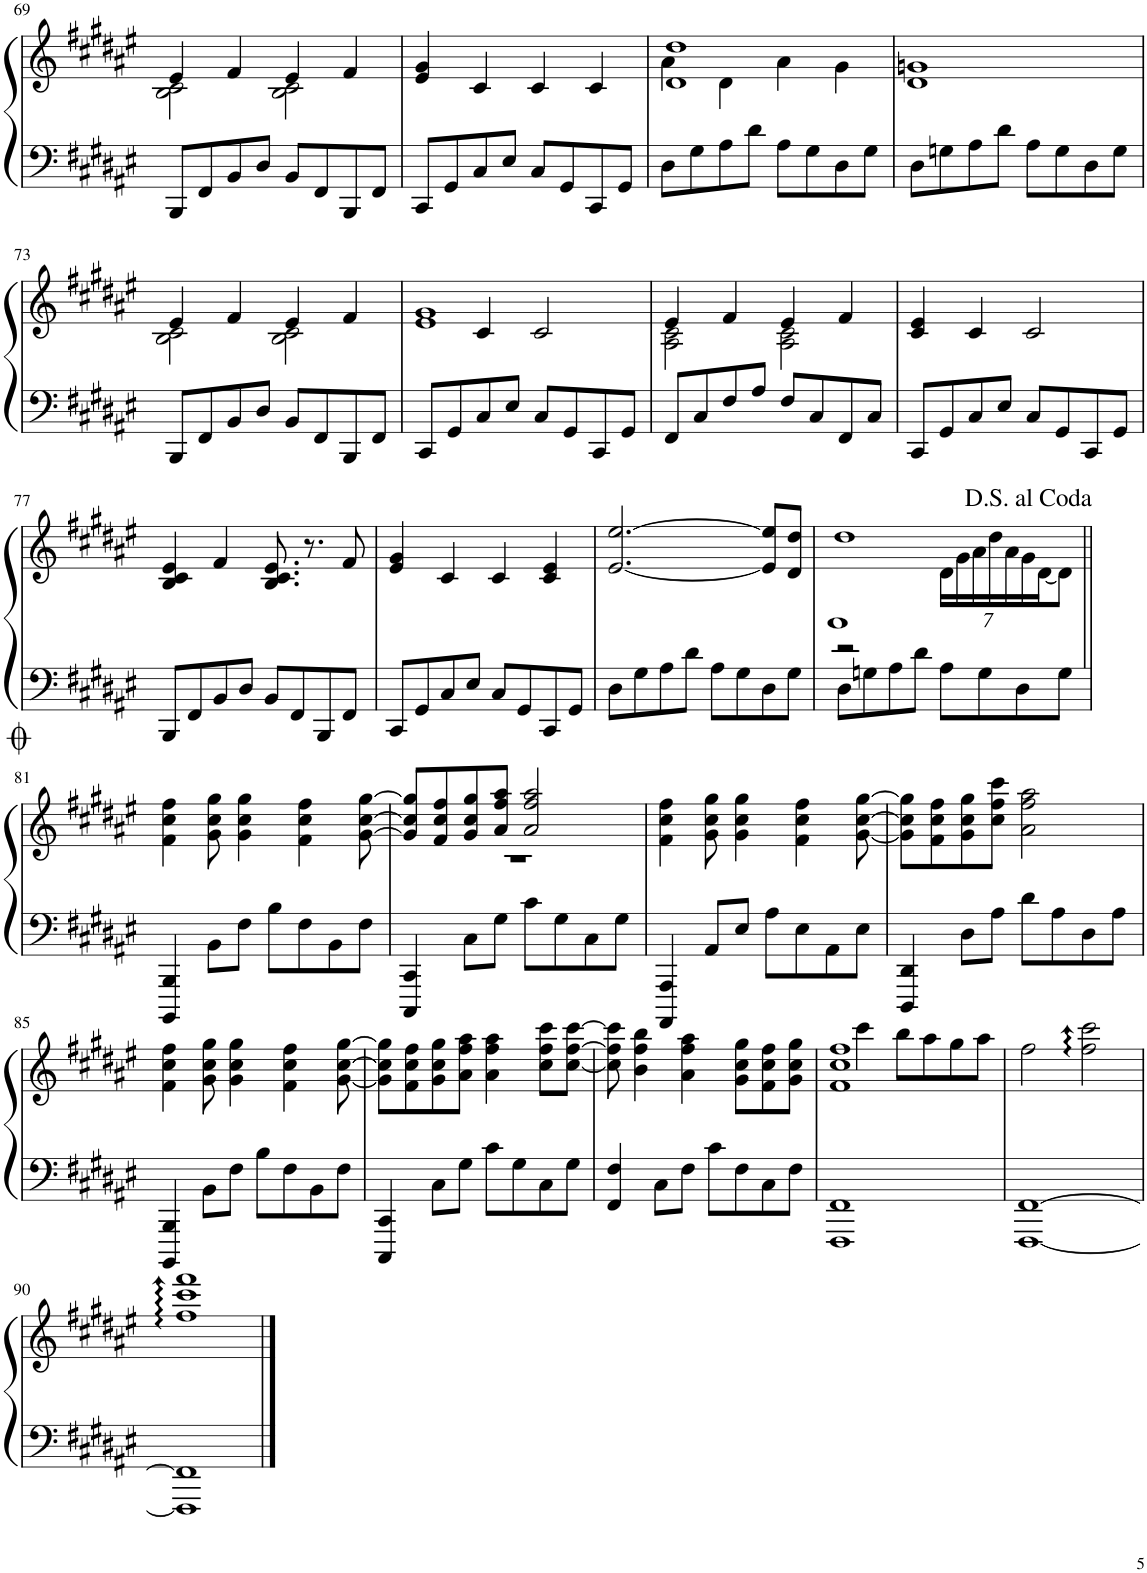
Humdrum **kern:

**kern	**kern
*part1	*part1
*staff2	*staff1
*I"Piano	*
*I'Pno.	*
!!LO:PB:g=z
*clefF4	*clefG2
*k[f#c#g#d#a#e#]	*k[f#c#g#d#a#e#]
*M4/4	*M4/4
=69	=69
*	*^
8BBB/L	4e#/	2B\ 2c#\
8FF#/	.	.
8BB/	4f#/	.
8D#/J	.	.
8BB/L	4e#/	2B\ 2c#\
8FF#/	.	.
8BBB/	4f#/	.
8FF#/J	.	.
*	*v	*v
=70	=70
8CC#/L	4e#/ 4g#/
8GG#/	.
8C#/	4c#/
8E#/J	.
8C#/L	4c#/
8GG#/	.
8CC#/	4c#/
8GG#/J	.
=71	=71
*	*^
8D#\L	1d# 1dd#	4a#\
8G#\	.	.
8A#\	.	4d#\
8d#\J	.	.
8A#\L	.	4a#\
8G#\	.	.
8D#\	.	4g#\
8G#\J	.	.
*	*v	*v
=72	=72
8D#\L	1d# 1gn
8Gn\	.
8A#\	.
8d#\J	.
8A#\L	.
8G\	.
8D#\	.
8G\J	.
!!LO:LB:g=z
=73	=73
*	*^
8BBB/L	4e#/	2B\ 2c#\
8FF#/	.	.
8BB/	4f#/	.
8D#/J	.	.
8BB/L	4e#/	2B\ 2c#\
8FF#/	.	.
8BBB/	4f#/	.
8FF#/J	.	.
=74	=74	=74
8CC#/L	4ryy	1e# 1g#
8GG#/	.	.
8C#/	4c#/	.
8E#/J	.	.
8C#/L	2c#/	.
8GG#/	.	.
8CC#/	.	.
8GG#/J	.	.
=75	=75	=75
8FF#/L	4e#/	2A#\ 2c#\
8C#/	.	.
8F#/	4f#/	.
8A#/J	.	.
8F#/L	4e#/	2A#\ 2c#\
8C#/	.	.
8FF#/	4f#/	.
8C#/J	.	.
*	*v	*v
=76	=76
8CC#/L	4c#/ 4e#/
8GG#/	.
8C#/	4c#/
8E#/J	.
8C#/L	2c#/
8GG#/	.
8CC#/	.
8GG#/J	.
!!LO:LB:g=z
=77	=77
8BBB/L	4B/ 4c#/ 4e#/
8FF#/	.
8BB/	4f#/
8D#/J	.
8BB/L	8.B/ 8.c#/ 8.e#/
8FF#/	.
.	8.r
8BBB/	.
8FF#/J	8f#/
=78	=78
8CC#/L	4e#/ 4g#/
8GG#/	.
8C#/	4c#/
8E#/J	.
8C#/L	4c#/
8GG#/	.
8CC#/	4c#/ 4e#/
8GG#/J	.
=79	=79
8D#\L	[2.e#/ [2.ee#/
8G#\	.
8A#\	.
8d#\J	.
8A#\L	.
8G#\	.
8D#\	8e#/] 8ee#/]L
8G#\J	8d#/ 8dd#/J
=80	=80
*	*^
8D#\L	1d# 1dd#	2r
8Gn\	.	.
8A#\	.	.
8d#\J	.	.
*	*	*Xbrackettup
8A#\L	.	56%3d#\LL
.	.	56%3g#\
.	.	56%3a#\
8G\	.	.
.	.	56%3dd#\
.	.	56%3a#\
8D#\	.	.
.	.	56%3g#\
.	.	[56%3d#\J
8G\J	.	8d#\J]
*	*v	*v
!!LO:LB:g=z
=81||	=81||
4BBBB/ 4BBB/	4f#\ 4cc#\ 4ff#\
8BB\L	8g#\ 8cc#\ 8gg#\
8F#\J	4g#\ 4cc#\ 4gg#\
8B\L	.
8F#\	4f#\ 4cc#\ 4ff#\
8BB\	.
8F#\J	[8g#\ [8cc#\ [8gg#\
=82	=82
*	*^
4CCC#/ 4CC#/	8g#/] 8cc#/] 8gg#/]L	1r
.	8f#/ 8cc#/ 8ff#/	.
8C#\L	8g#/ 8cc#/ 8gg#/	.
8G#\J	8a#/ 8ff#/ 8aa#/J	.
8c#\L	2a#/ 2ff#/ 2aa#/	.
8G#\	.	.
8C#\	.	.
8G#\J	.	.
*	*v	*v
=83	=83
4AAAA#/ 4AAA#/	4f#\ 4cc#\ 4ff#\
8AA#/L	8g#\ 8cc#\ 8gg#\
8E#/J	4g#\ 4cc#\ 4gg#\
8A#\L	.
8E#\	4f#\ 4cc#\ 4ff#\
8AA#\	.
8E#\J	[8g#\ [8cc#\ [8gg#\
=84	=84
4DDD#/ 4DD#/	8g#\] 8cc#\] 8gg#\]L
.	8f#\ 8cc#\ 8ff#\
8D#\L	8g#\ 8cc#\ 8gg#\
8A#\J	8cc#\ 8ff#\ 8ccc#\J
8d#\L	2a#\ 2ff#\ 2aa#\
8A#\	.
8D#\	.
8A#\J	.
!!LO:LB:g=z
=85	=85
4BBBB/ 4BBB/	4f#\ 4cc#\ 4ff#\
8BB\L	8g#\ 8cc#\ 8gg#\
8F#\J	4g#\ 4cc#\ 4gg#\
8B\L	.
8F#\	4f#\ 4cc#\ 4ff#\
8BB\	.
8F#\J	[8g#\ [8cc#\ [8gg#\
=86	=86
4CCC#/ 4CC#/	8g#\] 8cc#\] 8gg#\]L
.	8f#\ 8cc#\ 8ff#\
8C#\L	8g#\ 8cc#\ 8gg#\
8G#\J	8a#\ 8ff#\ 8aa#\J
8c#\L	4a#\ 4ff#\ 4aa#\
8G#\	.
8C#\	8cc#\ 8ff#\ 8ccc#\L
8G#\J	[8cc#\ [8ff#\ [8ccc#\J
=87	=87
4FF#/ 4F#/	8cc#\] 8ff#\] 8ccc#\]
.	4b\ 4ff#\ 4bb\
8C#\L	.
8F#\J	4a#\ 4ff#\ 4aa#\
8c#\L	.
8F#\	8g#\ 8cc#\ 8gg#\L
8C#\	8f#\ 8cc#\ 8ff#\
8F#\J	8g#\ 8cc#\ 8gg#\J
=88	=88
*	*^
1FFF# 1FF#	1f# 1cc# 1ff#	4ryy
.	.	4ccc#\
.	.	8bb\L
.	.	8aa#\
.	.	8gg#\
.	.	8aa#\J
*	*v	*v
=89	=89
[1FFF# [1FF#	2ff#\
.	2ff#\:: 2ccc#\::
!!LO:LB:g=z
=90	=90
1FFF#] 1FF#]	1ff#:: 1ccc#:: 1fff#::
==	==
*-	*-
